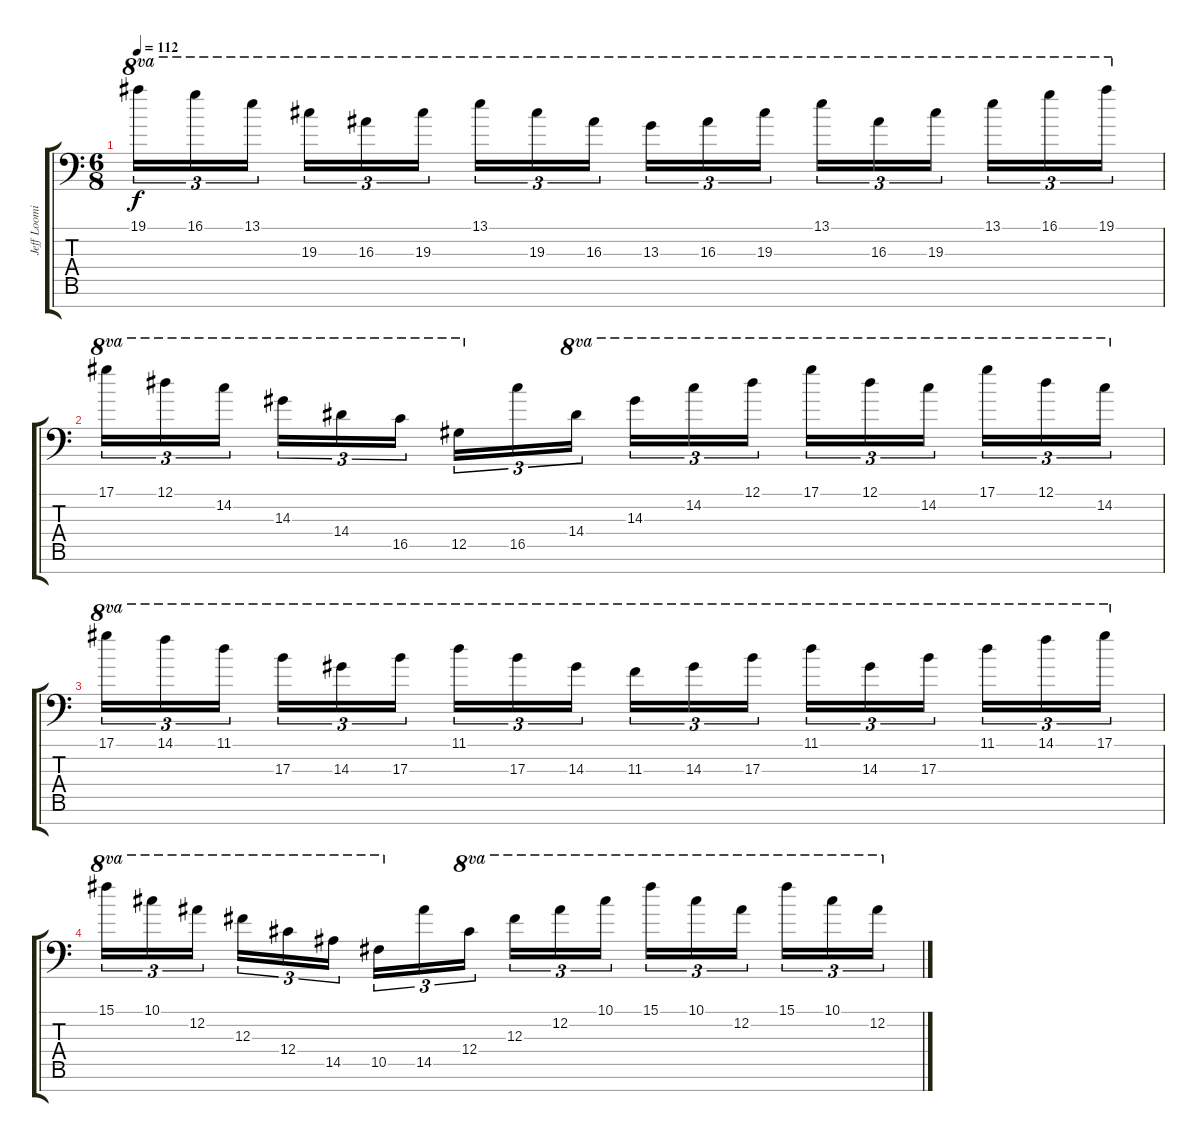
\track ("Jeff Loomis" "Jeff Loomi") {instrument distortionguitar}
\staff {score tabs}
\tuning (Eb4 Bb3 Gb3 Db3 Ab2 Eb2 Bb1) {hide}
\ts (6 8)
\tempo 112
\clef f4
\ks c
19.1.16{tu (3 2) ot 8va dy f} 16.1.16{tu (3 2) ot 8va} 13.1.16{tu (3 2) ot 8va beam splitsecondary} 19.3.16{tu (3 2) ot 8va} 16.3.16{tu (3 2) ot 8va} 19.3.16{tu (3 2) ot 8va beam splitsecondary} 13.1.16{tu (3 2) ot 8va} 19.3.16{tu (3 2) ot 8va} 16.3.16{tu (3 2) ot 8va} 13.3.16{tu (3 2) ot 8va} 16.3.16{tu (3 2) ot 8va} 19.3.16{tu (3 2) ot 8va beam splitsecondary} 13.1.16{tu (3 2) ot 8va} 16.3.16{tu (3 2) ot 8va} 19.3.16{tu (3 2) ot 8va beam splitsecondary} 13.1.16{tu (3 2) ot 8va} 16.1.16{tu (3 2) ot 8va} 19.1.16{tu (3 2) ot 8va} |
17.1.16{tu (3 2) ot 8va} 12.1.16{tu (3 2) ot 8va} 14.2.16{tu (3 2) ot 8va beam splitsecondary} 14.3.16{tu (3 2) ot 8va} 14.4.16{tu (3 2) ot 8va} 16.5.16{tu (3 2) ot 8va beam splitsecondary} 12.5.16{tu (3 2) ot 8va} 16.5.16{tu (3 2)} 14.4.16{tu (3 2) ot 8va} 14.3.16{tu (3 2) ot 8va} 14.2.16{tu (3 2) ot 8va} 12.1.16{tu (3 2) ot 8va beam splitsecondary} 17.1.16{tu (3 2) ot 8va} 12.1.16{tu (3 2) ot 8va} 14.2.16{tu (3 2) ot 8va beam splitsecondary} 17.1.16{tu (3 2) ot 8va} 12.1.16{tu (3 2) ot 8va} 14.2.16{tu (3 2) ot 8va} |
17.1.16{tu (3 2) ot 8va} 14.1.16{tu (3 2) ot 8va} 11.1.16{tu (3 2) ot 8va beam splitsecondary} 17.3.16{tu (3 2) ot 8va} 14.3.16{tu (3 2) ot 8va} 17.3.16{tu (3 2) ot 8va beam splitsecondary} 11.1.16{tu (3 2) ot 8va} 17.3.16{tu (3 2) ot 8va} 14.3.16{tu (3 2) ot 8va} 11.3.16{tu (3 2) ot 8va} 14.3.16{tu (3 2) ot 8va} 17.3.16{tu (3 2) ot 8va beam splitsecondary} 11.1.16{tu (3 2) ot 8va} 14.3.16{tu (3 2) ot 8va} 17.3.16{tu (3 2) ot 8va beam splitsecondary} 11.1.16{tu (3 2) ot 8va} 14.1.16{tu (3 2) ot 8va} 17.1.16{tu (3 2) ot 8va} |
15.1.16{tu (3 2) ot 8va} 10.1.16{tu (3 2) ot 8va} 12.2.16{tu (3 2) ot 8va beam splitsecondary} 12.3.16{tu (3 2) ot 8va} 12.4.16{tu (3 2) ot 8va} 14.5.16{tu (3 2) ot 8va beam splitsecondary} 10.5.16{tu (3 2) ot 8va} 14.5.16{tu (3 2)} 12.4.16{tu (3 2) ot 8va} 12.3.16{tu (3 2) ot 8va} 12.2.16{tu (3 2) ot 8va} 10.1.16{tu (3 2) ot 8va beam splitsecondary} 15.1.16{tu (3 2) ot 8va} 10.1.16{tu (3 2) ot 8va} 12.2.16{tu (3 2) ot 8va beam splitsecondary} 15.1.16{tu (3 2) ot 8va} 10.1.16{tu (3 2) ot 8va} 12.2.16{tu (3 2) ot 8va}
